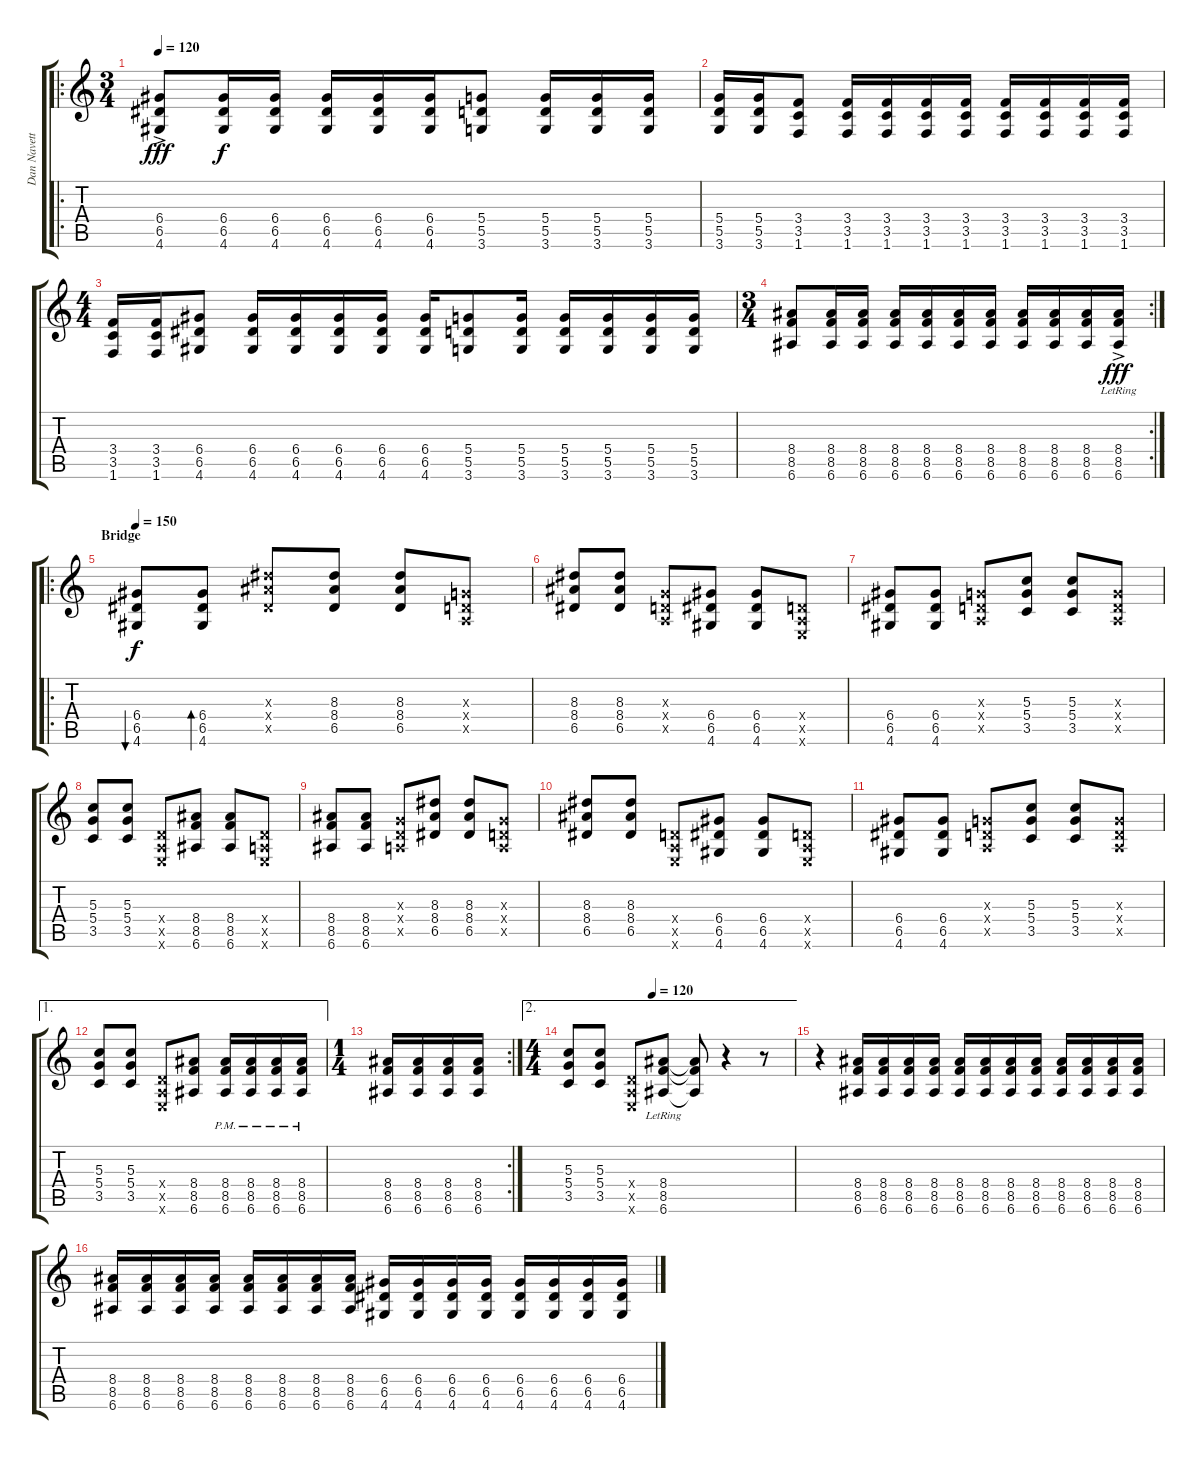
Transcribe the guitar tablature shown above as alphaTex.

\track ("Dan Navetta" "Dan Navett") {instrument overdrivenguitar}
\staff {score tabs}
\tuning (E4 B3 G3 D3 A2 E2) {hide}
\ro
\ts (3 4)
\tempo 120
\clef g2
\ks c
(6.4 6.5 4.6{ac}).8{dy fff} (6.4 6.5 4.6).16{dy f} (6.4 6.5 4.6).16 (6.4 6.5 4.6).16 (6.4 6.5 4.6).16 (6.4 6.5 4.6).16 (5.4 5.5 3.6).8 (5.4 5.5 3.6).16 (5.4 5.5 3.6).16 (5.4 5.5 3.6).16 |
(5.4 5.5 3.6).16 (5.4 5.5 3.6).16 (3.4 3.5 1.6).8 (3.4 3.5 1.6).16 (3.4 3.5 1.6).16 (3.4 3.5 1.6).16 (3.4 3.5 1.6).16 (3.4 3.5 1.6).16 (3.4 3.5 1.6).16 (3.4 3.5 1.6).16 (3.4 3.5 1.6).16 |
\ts (4 4)
(3.4 3.5 1.6).16 (3.4 3.5 1.6).16 (6.4 6.5 4.6).8 (6.4 6.5 4.6).16 (6.4 6.5 4.6).16 (6.4 6.5 4.6).16 (6.4 6.5 4.6).16 (6.4 6.5 4.6).16 (5.4 5.5 3.6).8 (5.4 5.5 3.6).16 (5.4 5.5 3.6).16 (5.4 5.5 3.6).16 (5.4 5.5 3.6).16 (5.4 5.5 3.6).16 |
\rc 2
\ts (3 4)
(8.4 8.5 6.6).8 (8.4 8.5 6.6).16 (8.4 8.5 6.6).16 (8.4 8.5 6.6).16 (8.4 8.5 6.6).16 (8.4 8.5 6.6).16 (8.4 8.5 6.6).16 (8.4 8.5 6.6).16 (8.4 8.5 6.6).16 (8.4 8.5 6.6).16 (8.4{ac lr} 8.5{lr} 6.6{lr}).16{dy fff} |
\ro
\section ("" "Bridge")
\tempo 185
\tempo 150
(6.4 6.5 4.6).8{bu 60 dy f} (6.4 6.5 4.6).8{bd 60} (8.3{x} 8.4{x} 6.5{x}).8 (8.3 8.4 6.5).8 (8.3 8.4 6.5).8 (0.3{x} 0.4{x} 0.5{x}).8 |
(8.3 8.4 6.5).8 (8.3 8.4 6.5).8 (0.3{x} 0.4{x} 0.5{x}).8 (6.4 6.5 4.6).8 (6.4 6.5 4.6).8 (0.4{x} 0.5{x} 0.6{x}).8 |
(6.4 6.5 4.6).8 (6.4 6.5 4.6).8 (0.3{x} 0.4{x} 0.5{x}).8 (5.3 5.4 3.5).8 (5.3 5.4 3.5).8 (0.3{x} 0.4{x} 0.5{x}).8 |
(5.3 5.4 3.5).8 (5.3 5.4 3.5).8 (0.4{x} 0.5{x} 0.6{x}).8 (8.4 8.5 6.6).8 (8.4 8.5 6.6).8 (0.4{x} 0.5{x} 0.6{x}).8 |
(8.4 8.5 6.6).8 (8.4 8.5 6.6).8 (0.3{x} 0.4{x} 0.5{x}).8 (8.3 8.4 6.5).8 (8.3 8.4 6.5).8 (0.3{x} 0.4{x} 0.5{x}).8 |
(8.3 8.4 6.5).8 (8.3 8.4 6.5).8 (0.4{x} 0.5{x} 0.6{x}).8 (6.4 6.5 4.6).8 (6.4 6.5 4.6).8 (0.4{x} 0.5{x} 0.6{x}).8 |
(6.4 6.5 4.6).8 (6.4 6.5 4.6).8 (0.3{x} 0.4{x} 0.5{x}).8 (5.3 5.4 3.5).8 (5.3 5.4 3.5).8 (0.3{x} 0.4{x} 0.5{x}).8 |
\ae 1
(5.3 5.4 3.5).8 (5.3 5.4 3.5).8 (0.4{x} 0.5{x} 0.6{x}).8 (8.4 8.5 6.6).8 (8.4{pm} 8.5 6.6).16 (8.4{pm} 8.5 6.6).16 (8.4{pm} 8.5 6.6).16 (8.4{pm} 8.5 6.6).16 |
\rc 2
\ts (1 4)
(8.4 8.5 6.6).16 (8.4 8.5 6.6).16 (8.4 8.5 6.6).16 (8.4 8.5 6.6).16 |
\ae 2
\ts (4 4)
\tempo (120 0.375)
(5.3 5.4 3.5).8 (5.3 5.4 3.5).8 (0.4{x} 0.5{x} 0.6{x}).8 (8.4{lr} 8.5{lr} 6.6{lr}).8 (8.4{t} 8.5{t} 6.6{t}).8 r.4 r.8 |
r.4 (8.4 8.5 6.6).16 (8.4 8.5 6.6).16 (8.4 8.5 6.6).16 (8.4 8.5 6.6).16 (8.4 8.5 6.6).16 (8.4 8.5 6.6).16 (8.4 8.5 6.6).16 (8.4 8.5 6.6).16 (8.4 8.5 6.6).16 (8.4 8.5 6.6).16 (8.4 8.5 6.6).16 (8.4 8.5 6.6).16 |
(8.4 8.5 6.6).16 (8.4 8.5 6.6).16 (8.4 8.5 6.6).16 (8.4 8.5 6.6).16 (8.4 8.5 6.6).16 (8.4 8.5 6.6).16 (8.4 8.5 6.6).16 (8.4 8.5 6.6).16 (6.4 6.5 4.6).16 (6.4 6.5 4.6).16 (6.4 6.5 4.6).16 (6.4 6.5 4.6).16 (6.4 6.5 4.6).16 (6.4 6.5 4.6).16 (6.4 6.5 4.6).16 (6.4 6.5 4.6).16
